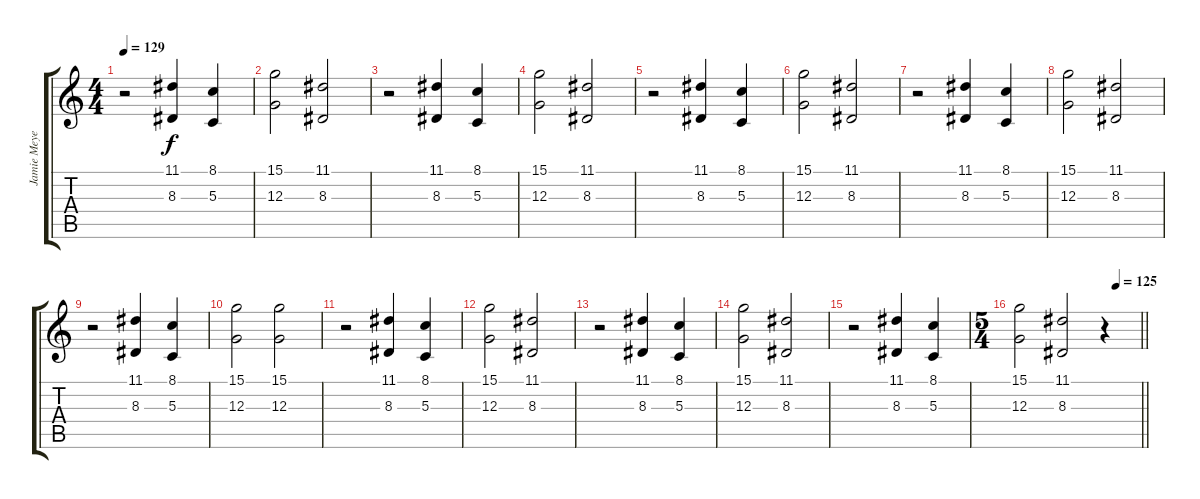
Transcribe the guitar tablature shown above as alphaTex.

\track ("Jamie Meyer" "Jamie Meye") {instrument stringensemble1}
\staff {score tabs}
\tuning (E4 C4 G3 C3 G2 C2) {hide}
\ts (4 4)
\tempo 129
\clef g2
\ks c
r.2{dy f} (11.1 8.3).4 (8.1 5.3).4 |
(15.1 12.3).2 (11.1 8.3).2 |
r.2 (11.1 8.3).4 (8.1 5.3).4 |
(15.1 12.3).2 (11.1 8.3).2 |
r.2 (11.1 8.3).4 (8.1 5.3).4 |
(15.1 12.3).2 (11.1 8.3).2 |
r.2 (11.1 8.3).4 (8.1 5.3).4 |
(15.1 12.3).2 (11.1 8.3).2 |
r.2 (11.1 8.3).4 (8.1 5.3).4 |
(15.1 12.3).2 (15.1 12.3).2 |
r.2 (11.1 8.3).4 (8.1 5.3).4 |
(15.1 12.3).2 (11.1 8.3).2 |
r.2 (11.1 8.3).4 (8.1 5.3).4 |
(15.1 12.3).2 (11.1 8.3).2 |
r.2 (11.1 8.3).4 (8.1 5.3).4 |
\ts (5 4)
\tempo (125 0.8)
\barLineRight lightlight
(15.1 12.3).2 (11.1 8.3).2 r.4
